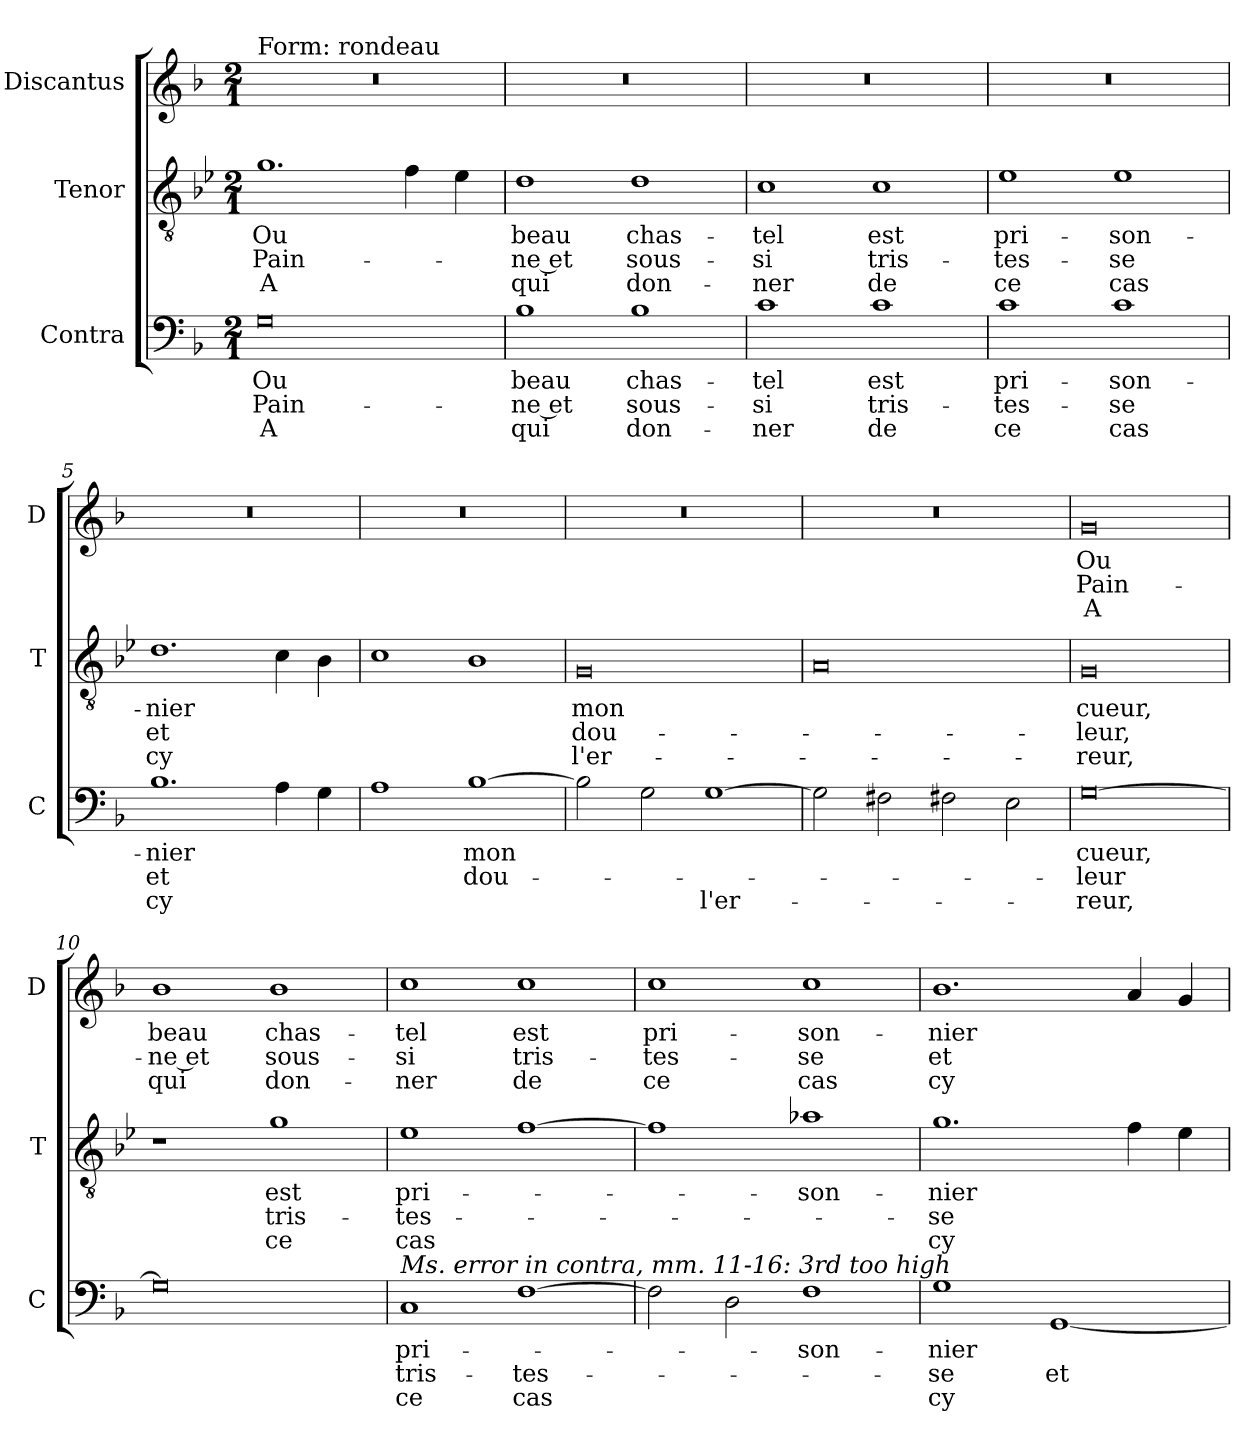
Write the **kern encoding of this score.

**kern	**text	**text	**text	**kern	**text	**text	**text	**kern	**text	**text	**text
*part3	*part3	*part3	*part3	*part2	*part2	*part2	*part2	*part1	*part1	*part1	*part1
*staff3	*staff3	*staff3	*staff3	*staff2	*staff2	*staff2	*staff2	*staff1	*staff1	*staff1	*staff1
*I"Contra	*	*	*	*I"Tenor	*	*	*	*I"Discantus	*	*	*
*I'C	*	*	*	*I'T	*	*	*	*I'D	*	*	*
*clefF4	*	*	*	*clefGv2	*	*	*	*clefG2	*	*	*
*k[b-]	*	*	*	*k[b-e-]	*	*	*	*k[b-]	*	*	*
*M2/1	*	*	*	*M2/1	*	*	*	*M2/1	*	*	*
=1	=1	=1	=1	=1	=1	=1	=1	=1	=1	=1	=1
!	!	!	!	!	!	!	!	!LO:TX:a:t=Form&colon; rondeau	!	!	!
0G	Ou	Pain-	A	1.g	Ou	Pain-	A	0r	.	.	.
.	.	.	.	4f	.	.	.	.	.	.	.
.	.	.	.	4e-	.	.	.	.	.	.	.
=2	=2	=2	=2	=2	=2	=2	=2	=2	=2	=2	=2
1B-	beau	-ne et	qui	1d	beau	-ne et	qui	0r	.	.	.
1B-	chas-	sous-	don-	1d	chas-	sous-	don-	.	.	.	.
=3	=3	=3	=3	=3	=3	=3	=3	=3	=3	=3	=3
1c	-tel	-si	-ner	1c	-tel	-si	-ner	0r	.	.	.
1c	est	-tris-	de	1c	est	tris-	de	.	.	.	.
=4	=4	=4	=4	=4	=4	=4	=4	=4	=4	=4	=4
1c	pri-	-tes-	ce	1e-	pri-	-tes-	ce	0r	.	.	.
1c	-son-	-se	cas	1e-	-son-	-se	cas	.	.	.	.
=5	=5	=5	=5	=5	=5	=5	=5	=5	=5	=5	=5
1.B-	-nier	et	cy	1.d	-nier	et	cy	0r	.	.	.
4A	.	.	.	4c	.	.	.	.	.	.	.
4G	.	.	.	4B-	.	.	.	.	.	.	.
=6	=6	=6	=6	=6	=6	=6	=6	=6	=6	=6	=6
1A	.	.	.	1c	.	.	.	0r	.	.	.
[1B-	mon	dou-	.	1B-	.	.	.	.	.	.	.
=7	=7	=7	=7	=7	=7	=7	=7	=7	=7	=7	=7
2B-]	.	.	.	0G	mon	dou-	l'er-	0r	.	.	.
2G	.	.	.	.	.	.	.	.	.	.	.
[1G	.	.	l'er-	.	.	.	.	.	.	.	.
=8	=8	=8	=8	=8	=8	=8	=8	=8	=8	=8	=8
2G]	.	.	.	0A	.	.	.	0r	.	.	.
2F#X	.	.	.	.	.	.	.	.	.	.	.
2F#X	.	.	.	.	.	.	.	.	.	.	.
2E	.	.	.	.	.	.	.	.	.	.	.
=9	=9	=9	=9	=9	=9	=9	=9	=9	=9	=9	=9
[0G	cueur,	-leur	-reur,	0G	cueur,	-leur,	-reur,	0g	Ou	Pain-	A
=10	=10	=10	=10	=10	=10	=10	=10	=10	=10	=10	=10
0G]	.	.	.	1r	.	.	.	1b-	beau	-ne et	qui
.	.	.	.	1g	est	tris-	ce	1b-	chas-	sous-	don-
=11	=11	=11	=11	=11	=11	=11	=11	=11	=11	=11	=11
!LO:TX:a:i:t=Ms. error in contra, mm. 11-16&colon; 3rd too high	!	!	!	!	!	!	!	!	!	!	!
1C	pri-	tris-	ce	1e-	pri-	-tes-	cas	1cc	-tel	-si	-ner
[1F	.	-tes-	cas	[1f	.	.	.	1cc	est	tris-	de
=12	=12	=12	=12	=12	=12	=12	=12	=12	=12	=12	=12
2F]	.	.	.	1f]	.	.	.	1cc	pri-	-tes-	ce
2D	.	.	.	.	.	.	.	.	.	.	.
1F	-son-	.	.	1a-X	-son-	.	.	1cc	-son-	-se	cas
=13	=13	=13	=13	=13	=13	=13	=13	=13	=13	=13	=13
1G	-nier	-se	cy	1.g	-nier	-se	cy	1.b-	-nier	et	cy
[1GG	.	et	.	.	.	.	.	.	.	.	.
.	.	.	.	4f	.	.	.	4a	.	.	.
.	.	.	.	4e-	.	.	.	4g	.	.	.
=	=	=	=	=	=	=	=	=	=	=	=
*-	*-	*-	*-	*-	*-	*-	*-	*-	*-	*-	*-
